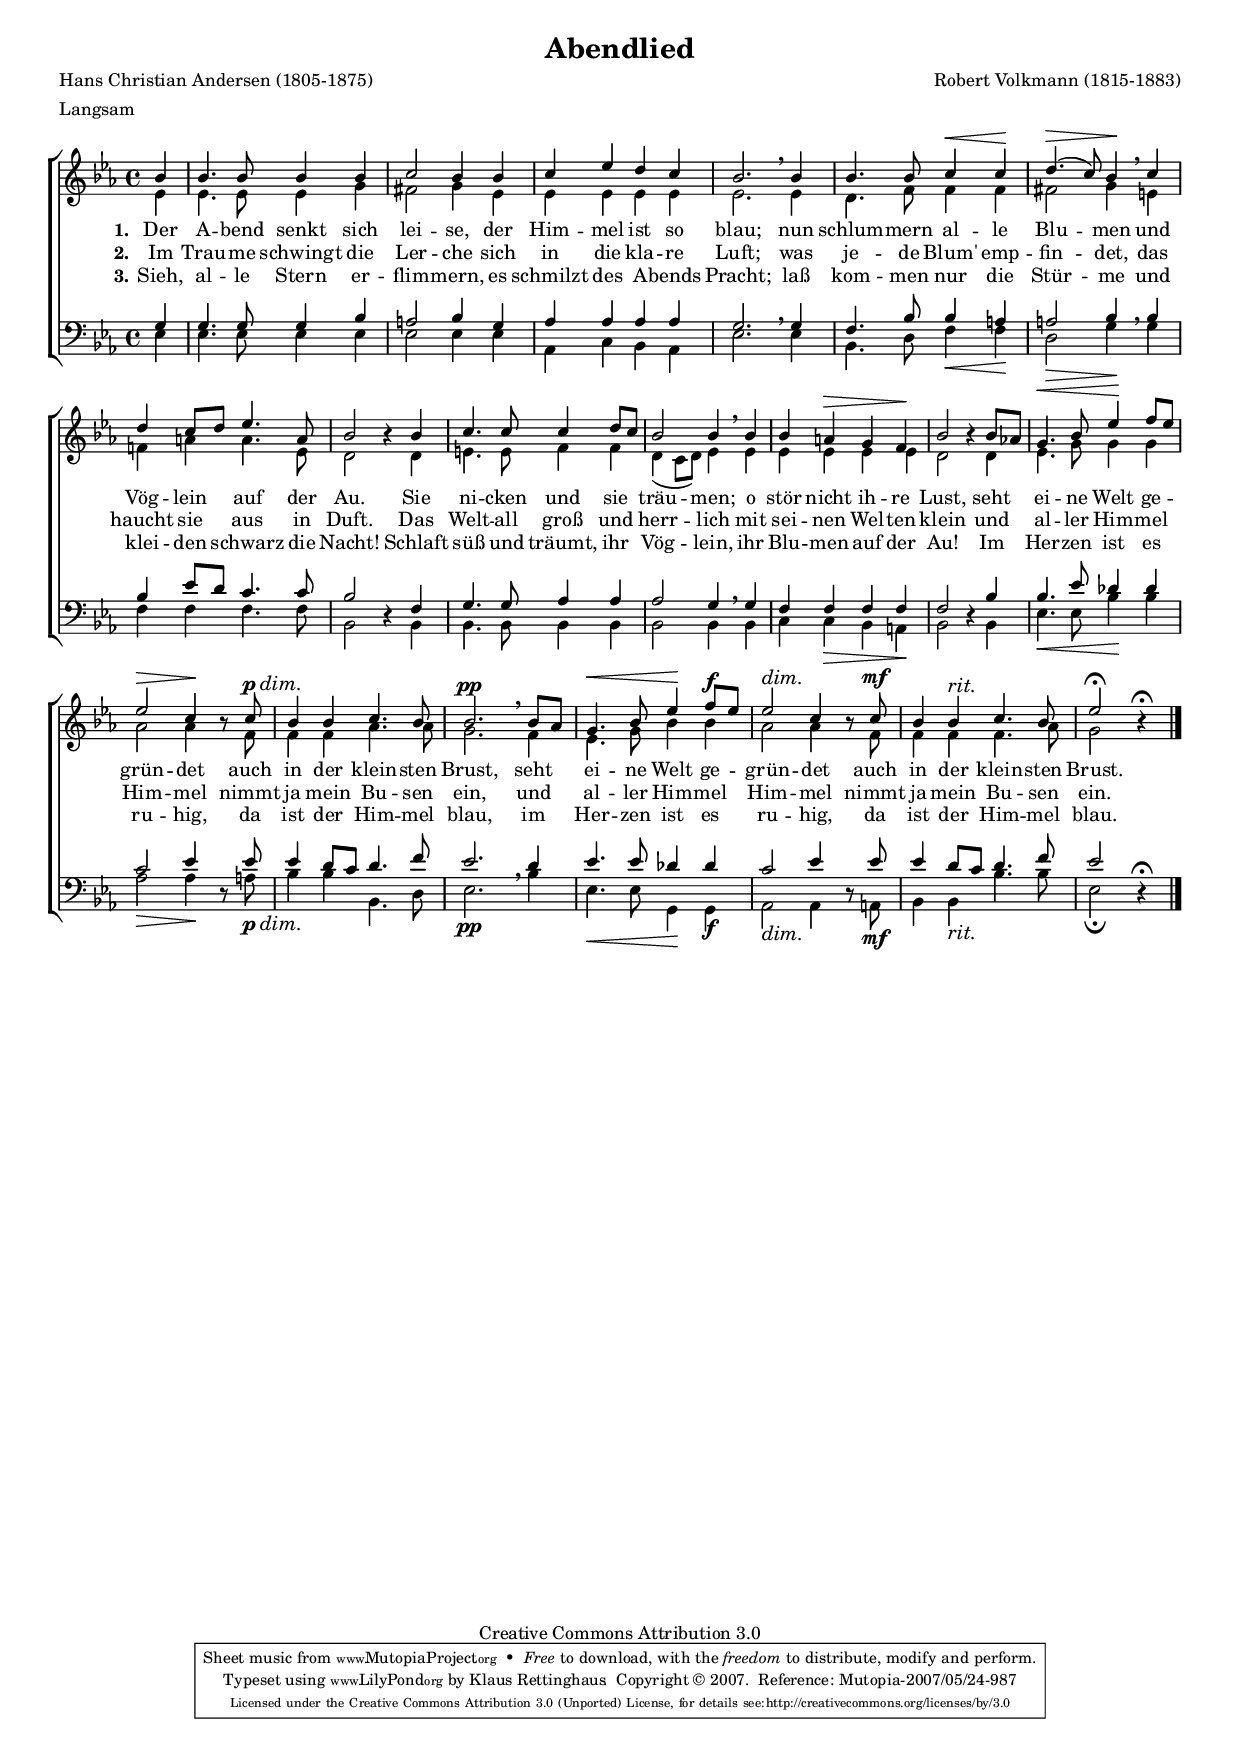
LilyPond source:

%\include "deutsch.ly"

#(set-global-staff-size 15.5) 

\version "2.10"

global = { \key es \major \time 4/4 \tempo 4=100 } 

SAbendlied = \relative es'' 
	{ 
	\partial 4 
	bes4 bes4. bes8 bes4 bes c2 bes4 
	bes4 c es d c bes2. \breathe 
	bes4 bes4. bes8 c4\< c\! d4.(\> c8) bes4\! \breathe 
	c d c8[ d] es4. a,8 bes2 \oneVoice r4 \voiceOne 
	bes4 c4. c8 c4 d8[ c] bes2 bes4 \breathe 
	bes4 bes a\> g f\! bes2 \oneVoice r4 \voiceOne 
	bes8[ as!] g4.\< bes8 es4\! f8[ es] es2\> c4\! \oneVoice r8 \voiceOne 
	\setTextDim 
	c8\p\> bes4 bes c4. bes8 bes2.\pp \breathe 
	bes8[ as] g4.\< bes8 es4\! f8[\f es] es2\> c4\! \oneVoice r8 \voiceOne 
	c8\mf bes4 bes^\markup {\large\italic rit.} c4. bes8 es2\fermata \oneVoice r4\fermata 
	\bar "|." 
	} 

AAbendlied = \relative es' 
	{ 
	\partial 4 
	es4 es4. es8 es4 g fis2 g4 
	es4 es es es es es2. 
	es4 d4. f8 f4 f fis2 g4 
	e4 f! a a4. es8 d2 s4 
	d4 e4. e8 f4 f d4( c8[ d]) es4 
	es4 es es es es d2 s4 
	d4 es4. g8 g4 g as2 as4 s8 
	f8 f4 f as4. as8 g2. 
	f4 es4. g8 bes4 bes as2 as4 s8 
	f8 f4 f f4. as8 g2 s4 
	\bar "|." 
	} 

TAbendlied = \relative es 
	{ 
	\partial 4 
	g4 g4. g8 g4 bes a2 bes4 
	g4 as as as as g2. \breathe 
	g4 f4. bes8 bes4 a a2 bes4 \breathe 
	bes4 bes es8[ d] c4. c8 bes2 \oneVoice r4 \voiceOne 
	f4 g4. g8 as4 as as2 g4 \breathe 
	g4 f f f f f2 \oneVoice r4 \voiceOne 
	bes4 bes4. es8 des4 des c2 es4 \oneVoice r8 \voiceOne 
	es8 es4 d8[ c] d4. f8 es2. \breathe 
	d4 es4. es8 des4 des c2 es4 \oneVoice r8 \voiceOne 
	es8 es4 d8[ c] d4. f8 es2 \oneVoice r4\fermata 
	\bar "|." 
	} 

BAbendlied = \relative es 
	{ 
	\partial 4 
	es4 es4. es8 es4 es es2 es4 
	es4 as, c bes as es'2. 
	es4 bes4. d8 f4\< f\! d2\> g4\! 
	g4 f f f4. f8 bes,2 s4 
	bes4 bes4. bes8 bes4 bes bes2 bes4 
	bes4 c c\> bes a\! bes2 s4 
	bes4 es4.\< es8 bes'4\! bes as2\> as4\! s8 
	\setTextDim 
	a8\p\> bes4 bes bes,4. d8 es2.\pp 
	bes'4 es,4.\< es8 g,4\! g\f as2\> as4\! s8 
	a8\mf bes4 bes_\markup {\large\italic rit.} bes'4. bes8 es,2\fermata s4 
	\bar "|." 
	} 


LAbendliedA = \lyricmode {
\set stanza = "1."
Der A -- bend senkt sich lei -- se, 
der Him -- mel ist so blau; 
nun schlum -- mern al -- le Blu -- men 
und Vög -- lein auf der Au. 
Sie ni -- cken und sie träu -- men; 
o stör nicht ih -- re Lust, 
seht ei -- ne Welt ge -- grün -- det 
auch in der klein -- sten Brust, 
seht ei -- ne Welt ge -- grün -- det 
auch in der klein -- sten Brust. 
}

LAbendliedB = \lyricmode {
\set stanza = "2."
Im Trau -- me schwingt die Ler -- che 
sich in die kla -- re Luft; 
was je -- de Blum' emp -- fin -- det, 
das haucht sie aus in Duft. 
Das Welt -- all groß und herr -- lich 
mit sei -- nen Wel -- ten klein 
und al -- ler Him -- mel Him -- mel 
nimmt ja mein Bu -- sen ein, 
und al -- ler Him -- mel Him -- mel 
nimmt ja mein Bu -- sen ein. 
}

LAbendliedC = \lyricmode {
\set stanza = "3."
Sieh, al -- le Stern er -- flim -- mern, 
es schmilzt des A -- bends Pracht; 
laß kom -- men nur die Stür -- me 
und klei -- den schwarz die Nacht! 
Schlaft süß und träumt, ihr Vög -- lein, 
ihr Blu -- men auf der Au! 
Im Her -- zen ist es ru -- hig, 
da ist der Him -- mel blau, 
im Her -- zen ist es ru -- hig, 
da ist der Him -- mel blau. 
}

%--------------------

\header {
 kaisernumber = "205"
 comment = ""
 footnote = "" 
 
 title = "Abendlied"
 subtitle = ""
 composer = "Robert Volkmann (1815-1883)"
 opus = ""
 meter = \markup {Langsam}
 arranger = ""
 poet = "Hans Christian Andersen (1805-1875)"
 
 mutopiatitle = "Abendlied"
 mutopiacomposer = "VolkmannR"
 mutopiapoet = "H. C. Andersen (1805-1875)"
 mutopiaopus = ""
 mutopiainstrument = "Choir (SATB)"
 date = "1850s"
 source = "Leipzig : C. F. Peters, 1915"
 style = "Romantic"
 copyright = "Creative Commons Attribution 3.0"
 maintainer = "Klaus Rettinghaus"
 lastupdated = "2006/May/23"
 
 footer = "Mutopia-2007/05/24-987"
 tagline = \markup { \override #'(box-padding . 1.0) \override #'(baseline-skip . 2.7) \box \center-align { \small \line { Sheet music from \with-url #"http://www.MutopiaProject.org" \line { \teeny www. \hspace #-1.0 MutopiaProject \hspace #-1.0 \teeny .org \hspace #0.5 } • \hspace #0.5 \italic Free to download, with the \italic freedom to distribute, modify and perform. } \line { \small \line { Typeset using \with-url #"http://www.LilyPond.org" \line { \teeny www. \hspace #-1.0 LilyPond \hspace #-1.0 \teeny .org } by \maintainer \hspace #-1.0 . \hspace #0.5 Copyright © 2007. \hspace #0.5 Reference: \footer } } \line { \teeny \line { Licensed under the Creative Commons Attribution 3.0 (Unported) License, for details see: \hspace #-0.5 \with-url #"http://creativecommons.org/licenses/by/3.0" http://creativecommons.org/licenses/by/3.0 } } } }
}

\score {
{
\context ChoirStaff 
	<< 
	\context Lyrics = extra 
	\context Staff = women 
	<< 
	\set Staff.midiInstrument = "voice oohs" 
			\clef "G" 
			\context Voice = Sopran { \voiceOne 
				<< 
				\autoBeamOff 
				\dynamicUp 
				{ \global \SAbendlied } 
				>> } 
			\context Voice = Alt { \voiceTwo 
 				<< 
				\autoBeamOff 
				\dynamicDown 
				{ \global \AAbendlied } 
				>> } 
			>> 
	\context Lyrics = verseone 
	\context Lyrics = versetwo 
	\context Lyrics = versethree 
	\context Staff = men 
	<< 
	\set Staff.midiInstrument = "voice oohs" 
			\clef "F" 
			\context Voice = Tenor { \voiceOne 
				<< 
				\autoBeamOff 
				\dynamicUp 
				{ \global \TAbendlied } 
				>> } 
			\context Voice = Bass { \voiceTwo 
				<< 
				\autoBeamOff 
				\dynamicDown 
				{ \global \BAbendlied } 
				>> } 
		>> 
	\context Lyrics = verseone \lyricsto Bass \LAbendliedA 
	\context Lyrics = versetwo \lyricsto Bass \LAbendliedB 
	\context Lyrics = versethree \lyricsto Bass \LAbendliedC 
	>> 
}

\layout {
indent = 0.0\cm
\context {\Score 
\remove "Bar_number_engraver"
\override MetronomeMark #'transparent = ##t 
\override DynamicTextSpanner #'dash-period = #-1.0 
}
\context {\Staff 
\override VerticalAxisGroup #'minimum-Y-extent = #'(-1 . 1) 
%\override BreathingSign #'text = #(make-musicglyph-markup "scripts-rvarcomma")
}
}

\midi {
}

}
